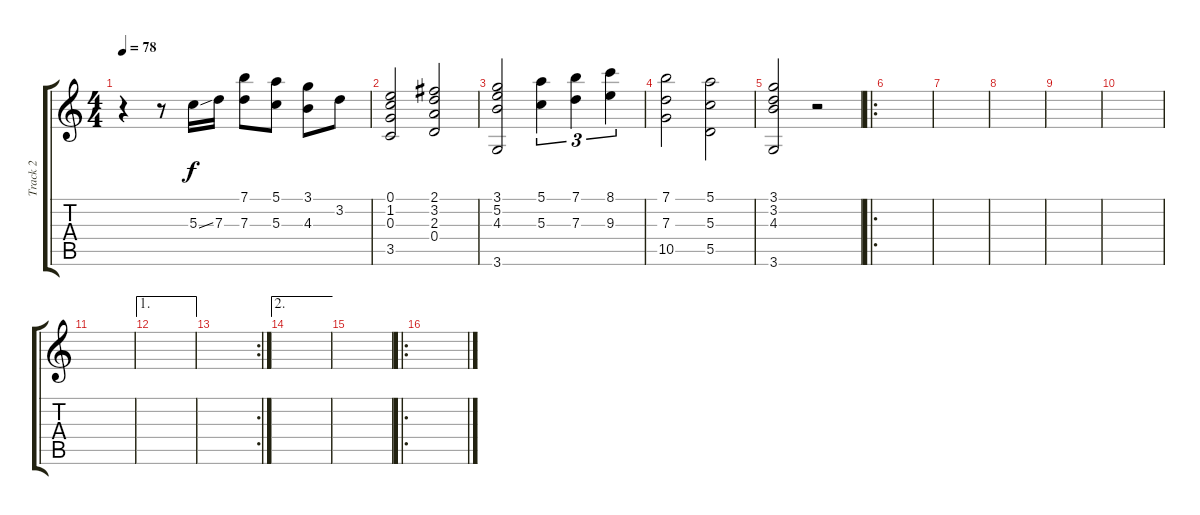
\track ("Track 2" "Track 2") {instrument acousticguitarnylon}
\staff {score tabs}
\tuning (E4 B3 G3 D3 A2 E2) {hide}
\ts (4 4)
\tempo 78
\clef g2
\ks c
r.4{dy f instrument acousticguitarnylon} r.8 5.3{ss}.16 7.3.16 (7.1 7.3).8 (5.1 5.3).8 (3.1 4.3).8 3.2.8 |
(0.1 1.2 0.3 3.5).2 (2.1 3.2 2.3 0.4).2 |
(3.1 5.2 4.3 3.6).2 (5.1 5.3).4{tu (3 2)} (7.1 7.3).4{tu (3 2)} (8.1 9.3).4{tu (3 2)} |
(7.1 7.3 10.5).2 (5.1 5.3 5.5).2 |
(3.1 3.2 4.3 3.6).2 r.2 |
\ro
|
|
|
|
|
|
\ae 1
|
\rc 2
|
\ae 2
|
|
\ro
